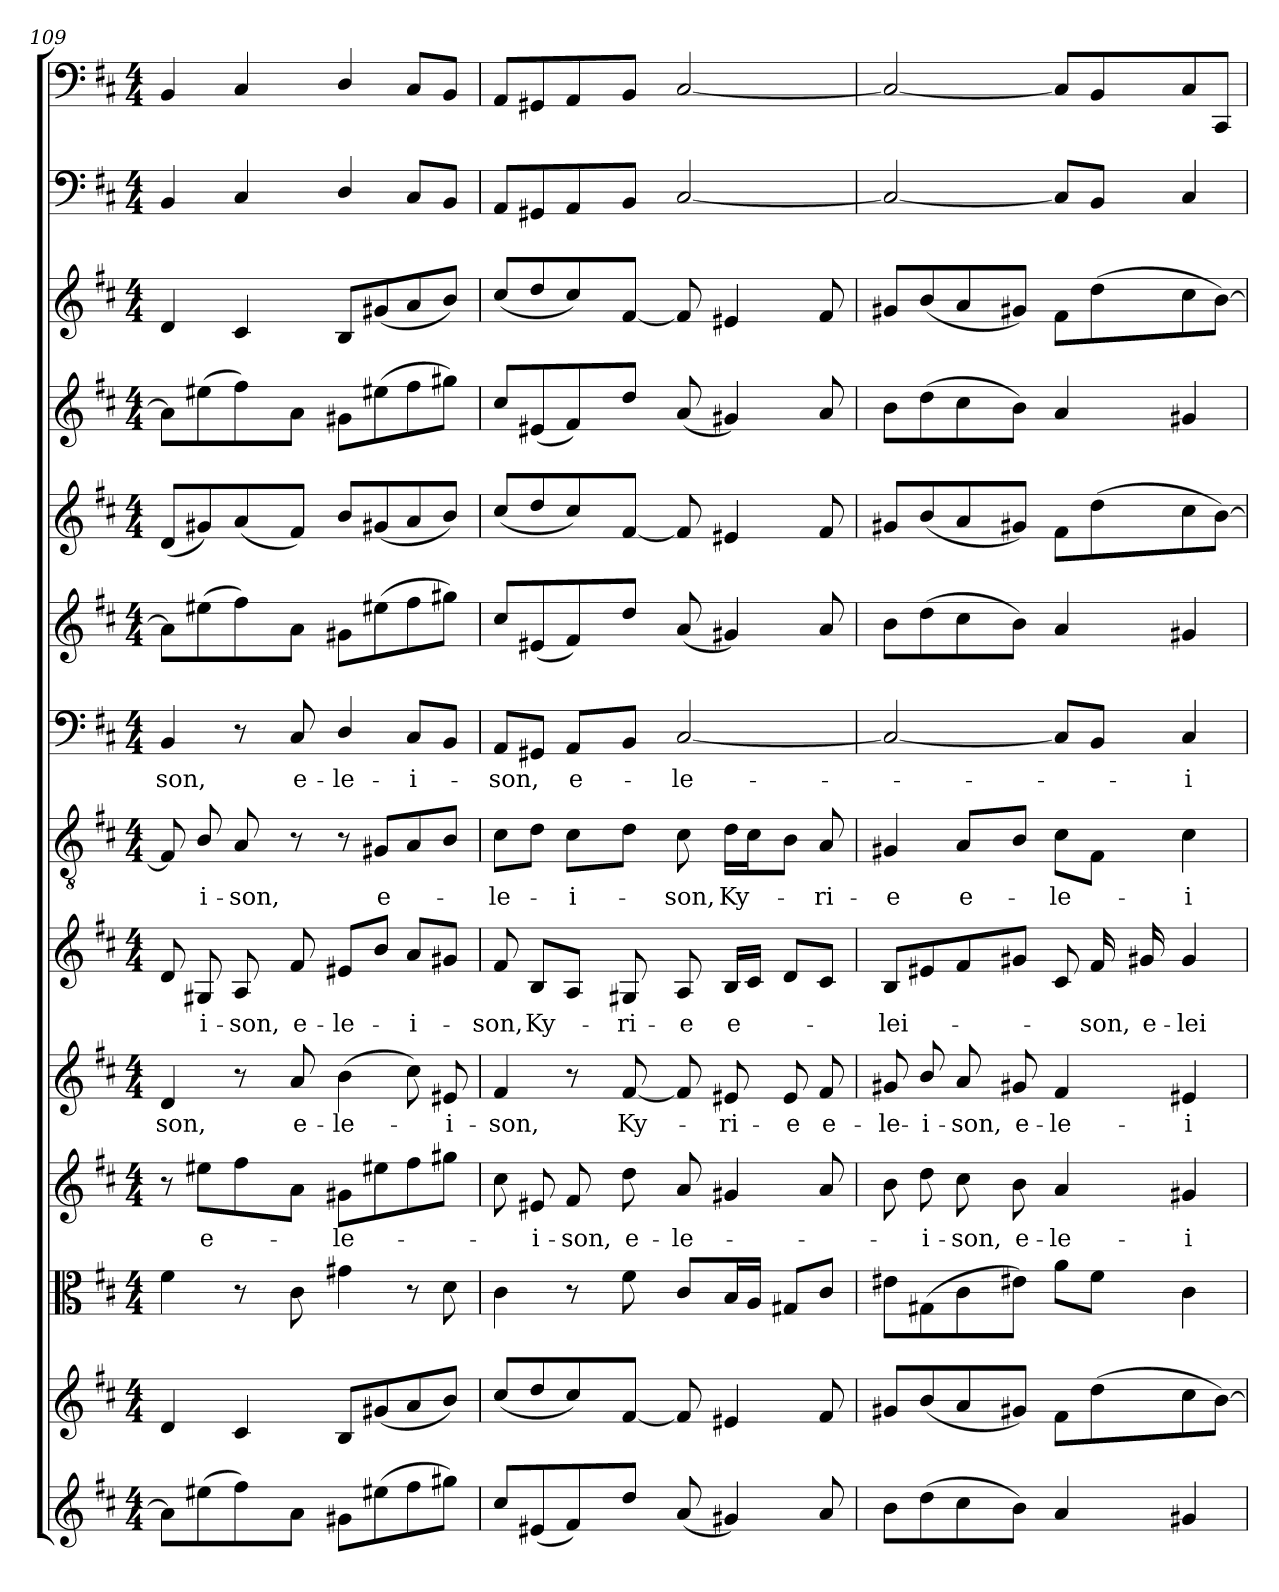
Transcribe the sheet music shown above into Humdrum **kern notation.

**kern	**kern	**kern	**kern	**text	**kern	**text	**kern	**text	**kern	**text	**kern	**text	**kern	**kern	**kern	**kern	**kern	**kern
*part14	*part13	*part12	*part11	*part11	*part10	*part10	*part9	*part9	*part8	*part8	*part7	*part7	*part6	*part5	*part4	*part3	*part2	*part1
*staff14	*staff13	*staff12	*staff11	*staff11	*staff10	*staff10	*staff9	*staff9	*staff8	*staff8	*staff7	*staff7	*staff6	*staff5	*staff4	*staff3	*staff2	*staff1
*clefG2	*clefG2	*clefC3	*clefG2	*	*clefG2	*	*clefG2	*	*clefGv2	*	*clefF4	*	*clefG2	*clefG2	*clefG2	*clefG2	*clefF4	*clefF4
*k[f#c#]	*k[f#c#]	*k[f#c#]	*k[f#c#]	*	*k[f#c#]	*	*k[f#c#]	*	*k[f#c#]	*	*k[f#c#]	*	*k[f#c#]	*k[f#c#]	*k[f#c#]	*k[f#c#]	*k[f#c#]	*k[f#c#]
*b:	*b:	*b:	*b:	*	*b:	*	*b:	*	*b:	*	*b:	*	*b:	*b:	*b:	*b:	*b:	*b:
*M4/4	*M4/4	*M4/4	*M4/4	*	*M4/4	*	*M4/4	*	*M4/4	*	*M4/4	*	*M4/4	*M4/4	*M4/4	*M4/4	*M4/4	*M4/4
=109	=109	=109	=109	=109	=109	=109	=109	=109	=109	=109	=109	=109	=109	=109	=109	=109	=109	=109
8a\L]	4d/	4f#\	8r	.	4d/	-son,	8d/	.	8F#/]	.	4BB/	-son,	8a\L]	(8d/L	8a\L]	4d/	4BB/	4BB/
(8ee#X\	.	.	8ee#X\L	e-	.	.	8G#X/	-i-	8B/	-i-	.	.	(8ee#X\	8g#X/)	(8ee#X\	.	.	.
8ff#\)	4c#/	8r	8ff#\	.	8r	.	8A/	-son,	8A/	-son,	8r	.	8ff#\)	(8a/	8ff#\)	4c#/	4C#/	4C#/
8a\J	.	8c#\	8a\J	.	8a/	e-	8f#/	e-	8r	.	8C#/	e-	8a\J	8f#/J)	8a\J	.	.	.
8g#X\L	8B/L	4g#X\	8g#X\L	-le-	(4b\	-le-	8e#X/L	-le-	8r	.	4D/	-le-	8g#X\L	8b/L	8g#X\L	8B/L	4D/	4D/
(8ee#X\	(8g#X/	.	8ee#X\	.	.	.	8b/J	.	8G#X/L	e-	.	.	(8ee#X\	(8g#X/	(8ee#X\	(8g#X/	.	.
8ff#\	8a/	8r	8ff#\	.	8cc#\)	.	8a/L	-i-	8A/	.	8C#/L	-i-	8ff#\	8a/	8ff#\	8a/	8C#/L	8C#/L
8gg#X\J)	8b/J)	8d\	8gg#X\J	.	8e#X/	-i-	8g#X/J	.	8B/J	.	8BB/J	.	8gg#X\J)	8b/J)	8gg#X\J)	8b/J)	8BB/J	8BB/J
=110	=110	=110	=110	=110	=110	=110	=110	=110	=110	=110	=110	=110	=110	=110	=110	=110	=110	=110
8cc#/L	(8cc#/L	4c#\	8cc#\	.	4f#/	-son,	8f#/	-son,	8c#\L	-le-	8AA/L	-son,	8cc#/L	(8cc#/L	8cc#/L	(8cc#/L	8AA/L	8AA/L
(8e#X/	8dd/	.	8e#X/	-i-	.	.	8B/L	Ky-	8d\J	.	8GG#X/J	.	(8e#X/	8dd/	(8e#X/	8dd/	8GG#X/	8GG#X/
8f#/)	8cc#/)	8r	8f#/	-son,	8r	.	8A/J	.	8c#\L	-i-	8AA/L	e-	8f#/)	8cc#/)	8f#/)	8cc#/)	8AA/	8AA/
8dd/J	[8f#/J	8f#\	8dd\	e-	[8f#/	Ky-	8G#X/	-ri-	8d\J	.	8BB/J	.	8dd/J	[8f#/J	8dd/J	[8f#/J	8BB/J	8BB/J
(8a/	8f#/]	8c#/L	8a/	-le-	8f#/]	.	8A/	-e	8c#\	-son,	[2C#/	-le-	(8a/	8f#/]	(8a/	8f#/]	[2C#/	[2C#/
4g#X/)	4e#X/	16B/L	4g#X/	.	8e#X/	-ri-	16B/LL	e-	16d\LL	Ky-	.	.	4g#X/)	4e#X/	4g#X/)	4e#X/	.	.
.	.	16A/JJ	.	.	.	.	16c#/JJ	.	16c#\J	.	.	.	.	.	.	.	.	.
.	.	8G#X/L	.	.	8e#/	-e	8d/L	.	8B\J	.	.	.	.	.	.	.	.	.
8a/	8f#/	8c#/J	8a/	.	8f#/	e-	8c#/J	.	8A/	-ri-	.	.	8a/	8f#/	8a/	8f#/	.	.
=111	=111	=111	=111	=111	=111	=111	=111	=111	=111	=111	=111	=111	=111	=111	=111	=111	=111	=111
8b\L	8g#X/L	8e#X\L	8b\	.	8g#X/	-le-	8B/L	-lei-	4G#X/	-e	2C#/_	.	8b\L	8g#X/L	8b\L	8g#X/L	2C#/_	2C#/_
(8dd\	(8b/	(8G#X\	8dd\	-i-	8b/	-i-	8e#X/	.	.	.	.	.	(8dd\	(8b/	(8dd\	(8b/	.	.
8cc#\	8a/	8c#\	8cc#\	-son,	8a/	-son,	8f#/	.	8A/L	e-	.	.	8cc#\	8a/	8cc#\	8a/	.	.
8b\J)	8g#X/J)	8e#X\J)	8b\	e-	8g#X/	e-	8g#X/J	.	8B/J	.	.	.	8b\J)	8g#X/J)	8b\J)	8g#X/J)	.	.
4a/	8f#\L	8a\L	4a/	-le-	4f#/	-le-	8c#/	.	8c#\L	-le-	8C#/L]	.	4a/	8f#\L	4a/	8f#\L	8C#/L]	8C#/L]
.	(8dd\	8f#\J	.	.	.	.	16f#/	-son,	8F#\J	.	8BB/J	.	.	(8dd\	.	(8dd\	8BB/J	8BB/
.	.	.	.	.	.	.	16g#X/	e-	.	.	.	.	.	.	.	.	.	.
4g#X/	8cc#\	4c#\	4g#X/	-i-	4e#X/	-i-	4g#/	-lei-	4c#\	-i-	4C#/	-i-	4g#X/	8cc#\	4g#X/	8cc#\	4C#/	8C#/
.	[8b\J)	.	.	.	.	.	.	.	.	.	.	.	.	[8b\J)	.	[8b\J)	.	8CC#/J
=	=	=	=	=	=	=	=	=	=	=	=	=	=	=	=	=	=	=
*-	*-	*-	*-	*-	*-	*-	*-	*-	*-	*-	*-	*-	*-	*-	*-	*-	*-	*-
